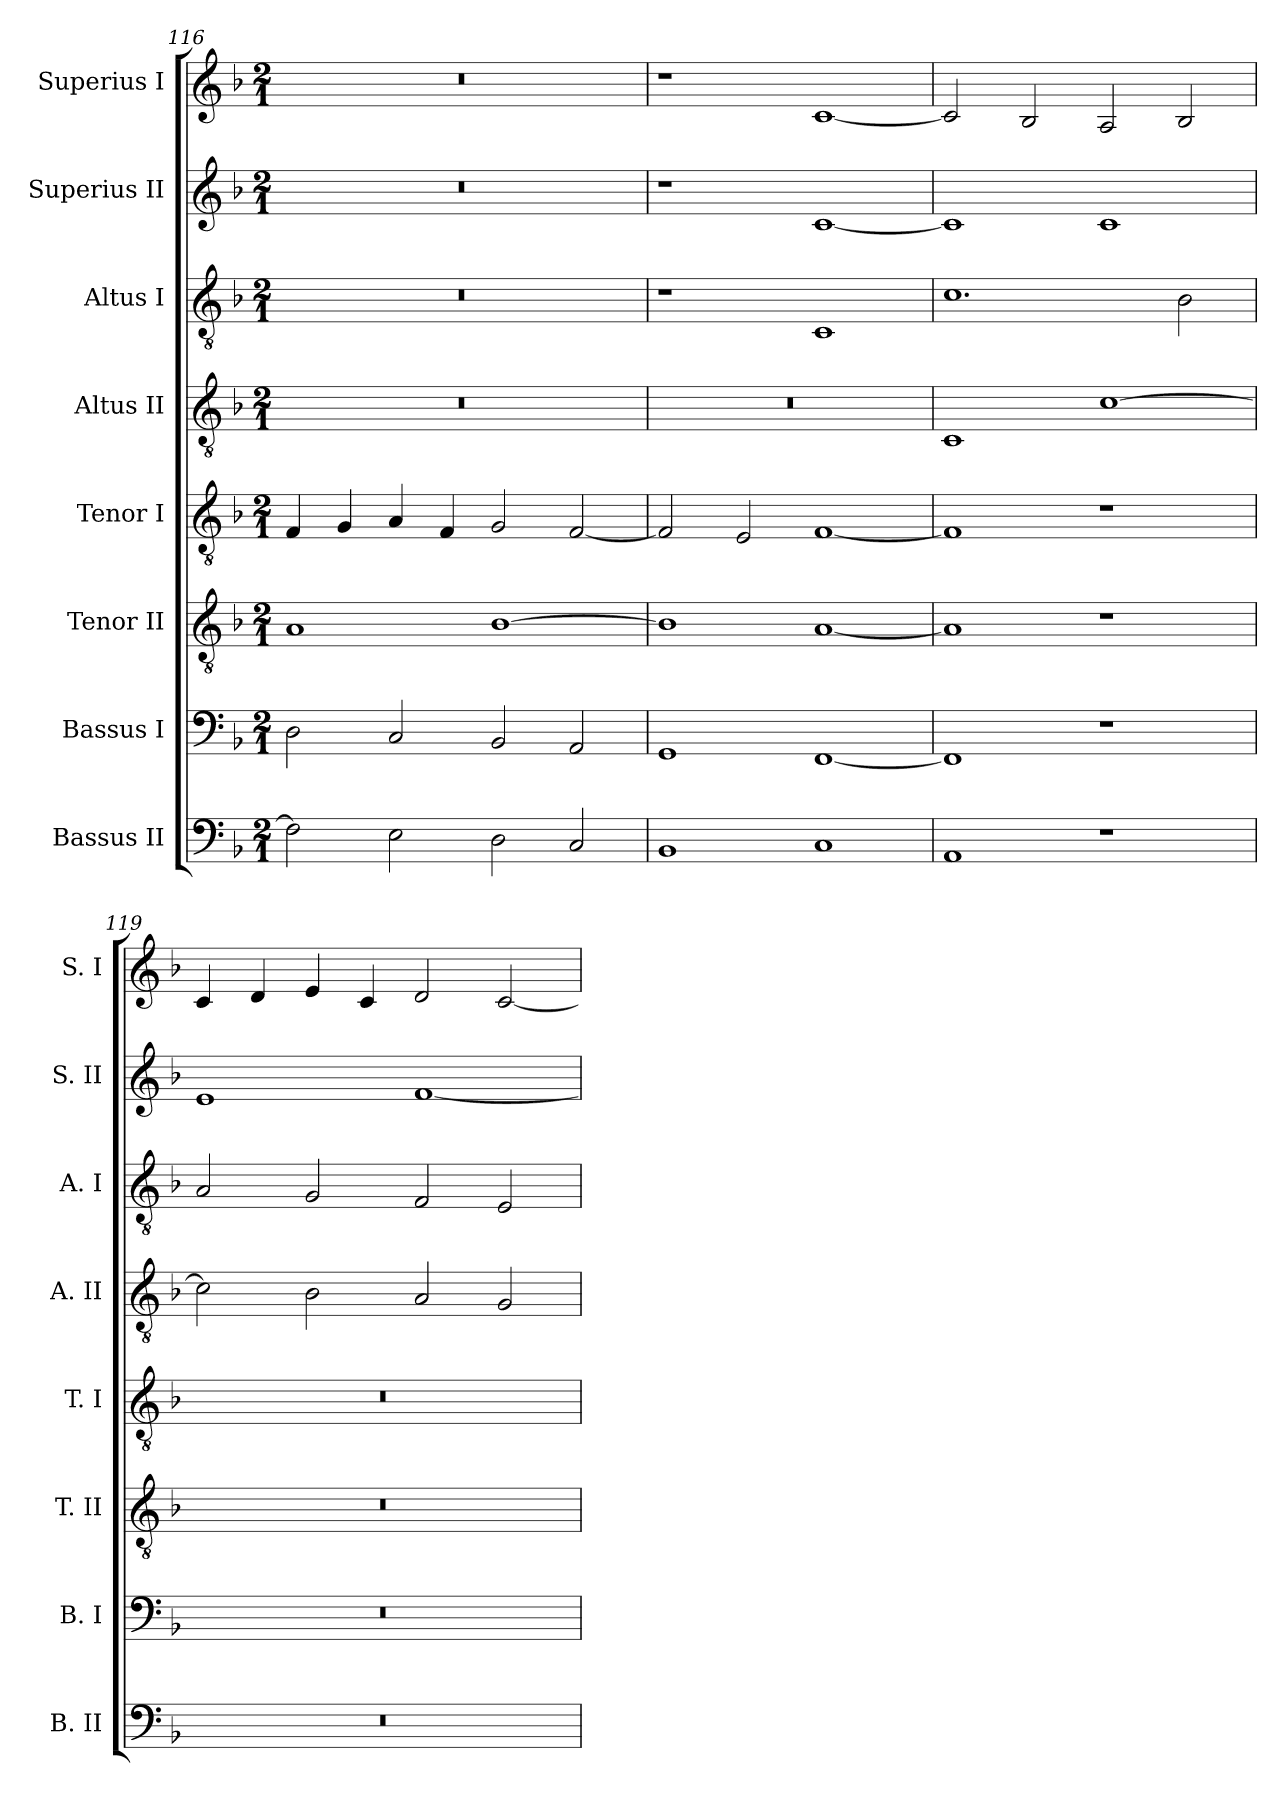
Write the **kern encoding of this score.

**kern	**kern	**kern	**kern	**kern	**kern	**kern	**kern
*part8	*part7	*part6	*part5	*part4	*part3	*part2	*part1
*staff8	*staff7	*staff6	*staff5	*staff4	*staff3	*staff2	*staff1
*I"Bassus II	*I"Bassus I	*I"Tenor II	*I"Tenor I	*I"Altus II	*I"Altus I	*I"Superius II	*I"Superius I
*I'B. II	*I'B. I	*I'T. II	*I'T. I	*I'A. II	*I'A. I	*I'S. II	*I'S. I
*clefF4	*clefF4	*clefGv2	*clefGv2	*clefGv2	*clefGv2	*clefG2	*clefG2
*k[b-]	*k[b-]	*k[b-]	*k[b-]	*k[b-]	*k[b-]	*k[b-]	*k[b-]
*F:	*F:	*F:	*F:	*F:	*F:	*F:	*F:
*M2/1	*M2/1	*M2/1	*M2/1	*M2/1	*M2/1	*M2/1	*M2/1
=116	=116	=116	=116	=116	=116	=116	=116
2F]	2D	1A	4F	0r	0r	0r	0r
.	.	.	4G	.	.	.	.
2E	2C	.	4A	.	.	.	.
.	.	.	4F	.	.	.	.
2D	2BB-	[1B-	2G	.	.	.	.
2C	2AA	.	[2F	.	.	.	.
=117	=117	=117	=117	=117	=117	=117	=117
1BB-	1GG	1B-]	2F]	0r	1r	1r	1r
.	.	.	2E	.	.	.	.
1C	[1FF	[1A	[1F	.	1C	[1c	[1c
=118	=118	=118	=118	=118	=118	=118	=118
1AA	1FF]	1A]	1F]	1C	1.c	1c]	2c]
.	.	.	.	.	.	.	2B-
1r	1r	1r	1r	[1c	.	1c	2A
.	.	.	.	.	2B-	.	2B-
=119	=119	=119	=119	=119	=119	=119	=119
0r	0r	0r	0r	2c]	2A	1e	4c
.	.	.	.	.	.	.	4d
.	.	.	.	2B-	2G	.	4e
.	.	.	.	.	.	.	4c
.	.	.	.	2A	2F	[1f	2d
.	.	.	.	2G	2E	.	[2c
=	=	=	=	=	=	=	=
*-	*-	*-	*-	*-	*-	*-	*-
